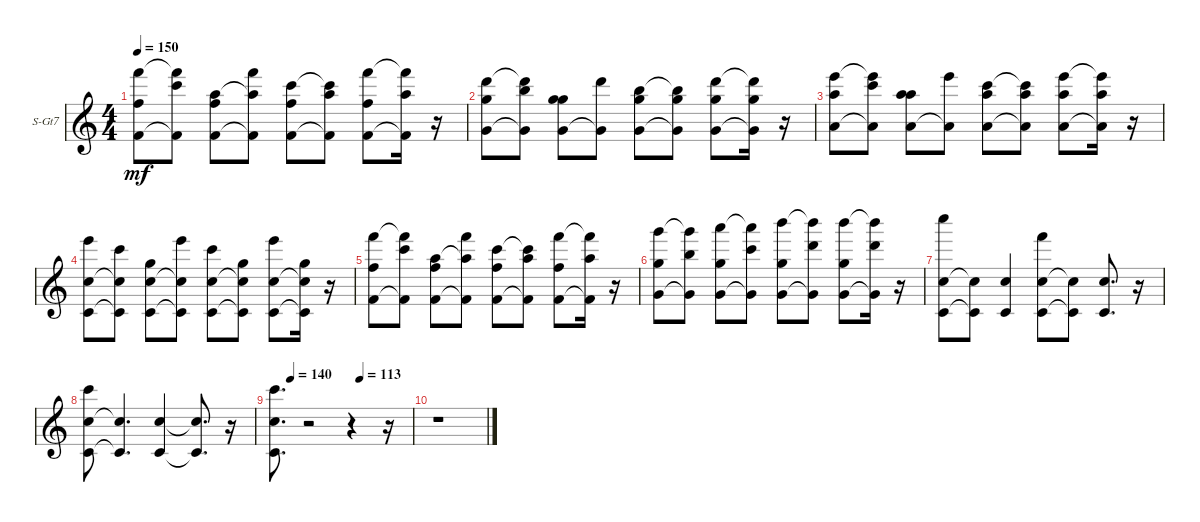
\bracketExtendMode groupsimilarinstruments
\firstSystemTrackNameOrientation horizontal
\otherSystemsTrackNameOrientation horizontal
\track ("Marimba" "S-Gt7") {instrument violin}
\staff {score}
\tuning (E4 B3 G3 D3 A2 E2 B1)
\displaytranspose 12
\ts (4 4)
\tempo 150
\clef g2
\ks c
(13.1 6.2 3.4).8{dy mf} (13.1{t} 13.2 3.4{t}).8 (5.1 6.2 3.4).8 (5.1{t} 18.2 3.4{t}).8 (8.1 6.2 3.4).8 (8.1{t} 10.2 3.4{t}).8 (13.1 6.2 3.4).8 (13.1{t} 10.2 3.4{t}).16 r.16 |
(10.1 8.2 0.3).8 (10.1{t} 12.2 0.3{t}).8 (3.1 8.2 0.3).8 (10.1 0.3{t}).8 (7.1 8.2 0.3).8 (7.1{t} 8.2 0.3{t}).8 (10.1 8.2 0.3).8 (10.1{t} 8.2 0.3{t}).16 r.16 |
(12.1 10.2 2.3).8 (12.1{t} 13.2 2.3{t}).8 (5.1 10.2 2.3).8 (12.1 2.3{t}).8 (8.1 10.2 2.3).8 (8.1{t} 10.2 2.3{t}).8 (12.1 10.2 2.3).8 (12.1{t} 10.2 2.3{t}).16 r.16 |
(12.1 1.2 3.5).8 (8.1 1.2{t} 3.5{t}).8 (3.1 1.2 3.5).8 (12.1 1.2{t} 3.5{t}).8 (8.1 1.2 3.5).8 (3.1 1.2{t} 3.5{t}).8 (12.1 1.2 3.5).8 (3.1 1.2{t} 3.5{t}).16 r.16 |
(13.1 6.2 3.4).8 (13.1{t} 13.2 3.4{t}).8 (5.1 6.2 3.4).8 (5.1{t} 18.2 3.4{t}).8 (8.1 6.2 3.4).8 (8.1{t} 10.2 3.4{t}).8 (13.1 6.2 3.4).8 (13.1{t} 10.2 3.4{t}).16 r.16 |
(15.1 8.2 0.3).8 (15.1{t} 12.2 0.3{t}).8 (17.1 8.2 0.3).8 (17.1{t} 13.2 0.3{t}).8 (19.1 8.2 0.3).8 (19.1{t} 15.2 0.3{t}).8 (19.1 8.2 0.3).8 (19.1{t} 15.2 0.3{t}).16 r.16 |
(20.1 1.2 3.5).8 (1.2{t} 3.5{t}).8 (1.2 3.5).4 (13.1 1.2 3.5).8 (1.2{t} 3.5{t}).8 (1.2 3.5).8{d} r.16 |
(8.1 1.2 3.5).8 (1.2{t} 3.5{t}).4{d} (1.2 3.5).4 (1.2{t} 3.5{t}).8{d} r.16 |
\tempo (140 0.125)
\tempo (113 0.625)
(8.1 1.2 3.5).8{d} r.2 r.4 r.16 |
r.1
